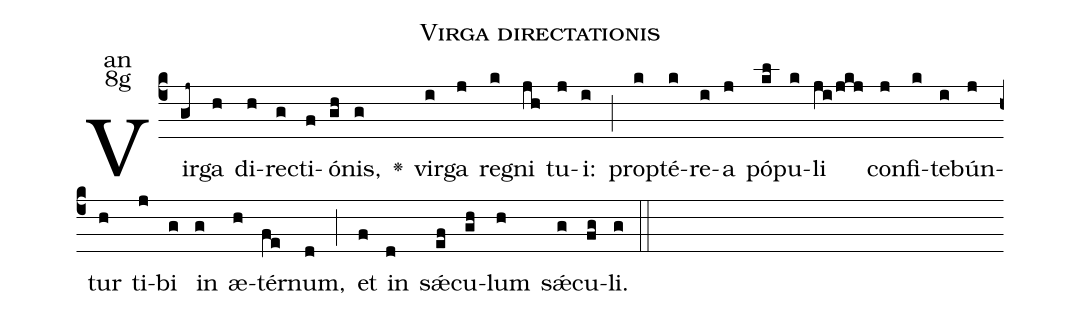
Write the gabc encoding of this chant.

name:Virga directationis;
office-part:an;
mode:8g;
%%
(c4)Vir(gj~)ga(h) di(h)re(g)cti(f)ó(gh)nis,(g) <v>\greheightstar</v>() vir(i)ga(j) re(k)gni(jh) tu(j)i:(i) (;) prop(k)té(k)re(i)a(j) pó(kl)pu(k)li(ji/jkj) con(j)fi(k)te(i)bún(j)tur(h) ti(j)bi(g) in(g) æ(h)tér(fe)num,(d) (;) et(f) in(d) sǽ(ef)cu(gh)lum(h) sǽ(g)cu(fg)li.(g) (::)
